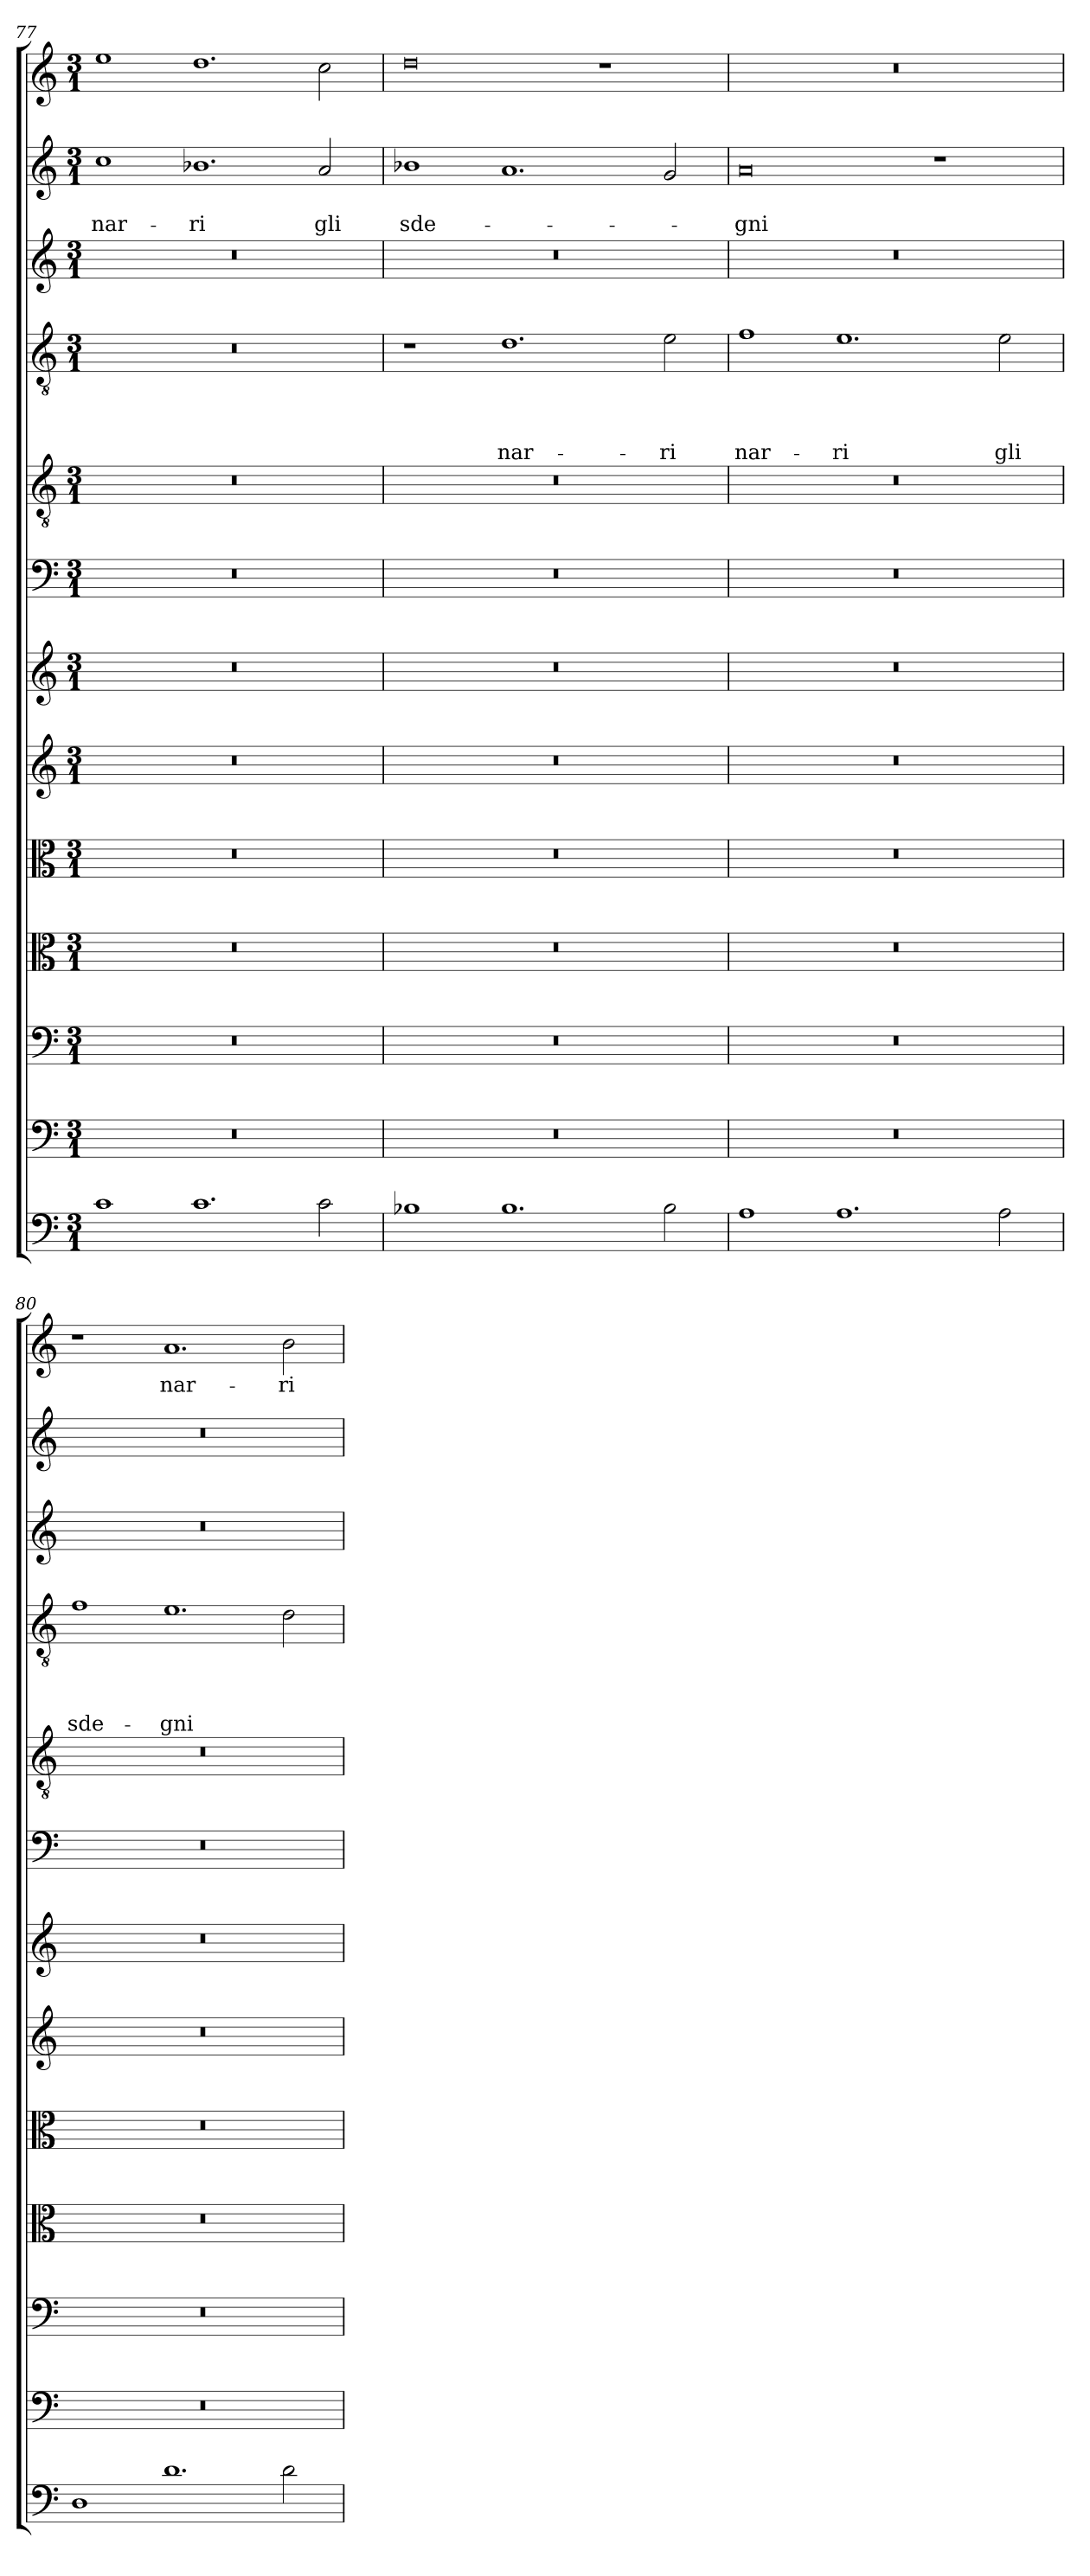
**kern	**kern	**kern	**kern	**kern	**kern	**kern	**kern	**kern	**kern	**text	**text	**text	**text	**kern	**kern	**text	**text	**kern	**text
*part13	*part12	*part11	*part10	*part9	*part8	*part7	*part6	*part5	*part4	*part4	*part4	*part4	*part4	*part3	*part2	*part2	*part2	*part1	*part1
*staff13	*staff12	*staff11	*staff10	*staff9	*staff8	*staff7	*staff6	*staff5	*staff4	*staff4	*staff4	*staff4	*staff4	*staff3	*staff2	*staff2	*staff2	*staff1	*staff1
*clefF4	*clefF4	*clefF4	*clefC3	*clefC3	*clefG2	*clefG2	*clefF4	*clefGv2	*clefGv2	*	*	*	*	*clefG2	*clefG2	*	*	*clefG2	*
*k[]	*k[]	*k[]	*k[]	*k[]	*k[]	*k[]	*k[]	*k[]	*k[]	*	*	*	*	*k[]	*k[]	*	*	*k[]	*
*C:	*C:	*C:	*C:	*C:	*C:	*C:	*C:	*C:	*C:	*	*	*	*	*C:	*C:	*	*	*C:	*
*M3/1	*M3/1	*M3/1	*M3/1	*M3/1	*M3/1	*M3/1	*M3/1	*M3/1	*M3/1	*	*	*	*	*M3/1	*M3/1	*	*	*M3/1	*
=77	=77	=77	=77	=77	=77	=77	=77	=77	=77	=77	=77	=77	=77	=77	=77	=77	=77	=77	=77
!	!	!	!	!	!	!	!	!	!	!	!	!	!	!	!	!	!LO:LY:b	!	!
1c	0.r	0.r	0.r	0.r	0.r	0.r	0.r	0.r	0.r	.	.	.	.	0.r	1cc	.	nar-	1ee	.
!	!	!	!	!	!	!	!	!	!	!	!	!	!	!	!	!	!LO:LY:b	!	!
1.c	.	.	.	.	.	.	.	.	.	.	.	.	.	.	1.b-X	.	-ri	1.dd	.
!	!	!	!	!	!	!	!	!	!	!	!	!	!	!	!	!	!LO:LY:b	!	!
2c\	.	.	.	.	.	.	.	.	.	.	.	.	.	.	2a/	.	gli	2cc\	.
=78	=78	=78	=78	=78	=78	=78	=78	=78	=78	=78	=78	=78	=78	=78	=78	=78	=78	=78	=78
!	!	!	!	!	!	!	!	!	!	!	!	!	!	!	!	!	!LO:LY:b	!	!
1B-X	0.r	0.r	0.r	0.r	0.r	0.r	0.r	0.r	1r	.	.	.	.	0.r	1b-X	.	sde-	0dd	.
!	!	!	!	!	!	!	!	!	!	!	!	!	!LO:LY:b	!	!	!	!	!	!
1.B-	.	.	.	.	.	.	.	.	1.d	.	.	.	nar-	.	1.a	.	.	.	.
.	.	.	.	.	.	.	.	.	.	.	.	.	.	.	.	.	.	1r	.
!	!	!	!	!	!	!	!	!	!	!	!	!	!LO:LY:b	!	!	!	!	!	!
2B-\	.	.	.	.	.	.	.	.	2e\	.	.	.	-ri	.	2g/	.	.	.	.
!!LO:PB:g=z
=79	=79	=79	=79	=79	=79	=79	=79	=79	=79	=79	=79	=79	=79	=79	=79	=79	=79	=79	=79
!	!	!	!	!	!	!	!	!	!	!	!	!	!LO:LY:b	!	!	!	!LO:LY:b	!	!
1A	0.r	0.r	0.r	0.r	0.r	0.r	0.r	0.r	1f	.	.	.	nar-	0.r	0a	.	-gni	0.r	.
!	!	!	!	!	!	!	!	!	!	!	!	!	!LO:LY:b	!	!	!	!	!	!
1.A	.	.	.	.	.	.	.	.	1.e	.	.	.	-ri	.	.	.	.	.	.
.	.	.	.	.	.	.	.	.	.	.	.	.	.	.	1r	.	.	.	.
!	!	!	!	!	!	!	!	!	!	!	!	!	!LO:LY:b	!	!	!	!	!	!
2A\	.	.	.	.	.	.	.	.	2e\	.	.	.	gli	.	.	.	.	.	.
=80	=80	=80	=80	=80	=80	=80	=80	=80	=80	=80	=80	=80	=80	=80	=80	=80	=80	=80	=80
!	!	!	!	!	!	!	!	!	!	!	!	!	!LO:LY:b	!	!	!	!	!	!
1D	0.r	0.r	0.r	0.r	0.r	0.r	0.r	0.r	1f	.	.	.	sde-	0.r	0.r	.	.	1r	.
!	!	!	!	!	!	!	!	!	!	!	!	!	!LO:LY:b	!	!	!	!	!	!LO:LY:b
1.d	.	.	.	.	.	.	.	.	1.e	.	.	.	-gni	.	.	.	.	1.a	nar-
!	!	!	!	!	!	!	!	!	!	!	!	!	!	!	!	!	!	!	!LO:LY:b
2d\	.	.	.	.	.	.	.	.	2d\	.	.	.	.	.	.	.	.	2b\	-ri
=	=	=	=	=	=	=	=	=	=	=	=	=	=	=	=	=	=	=	=
*-	*-	*-	*-	*-	*-	*-	*-	*-	*-	*-	*-	*-	*-	*-	*-	*-	*-	*-	*-
